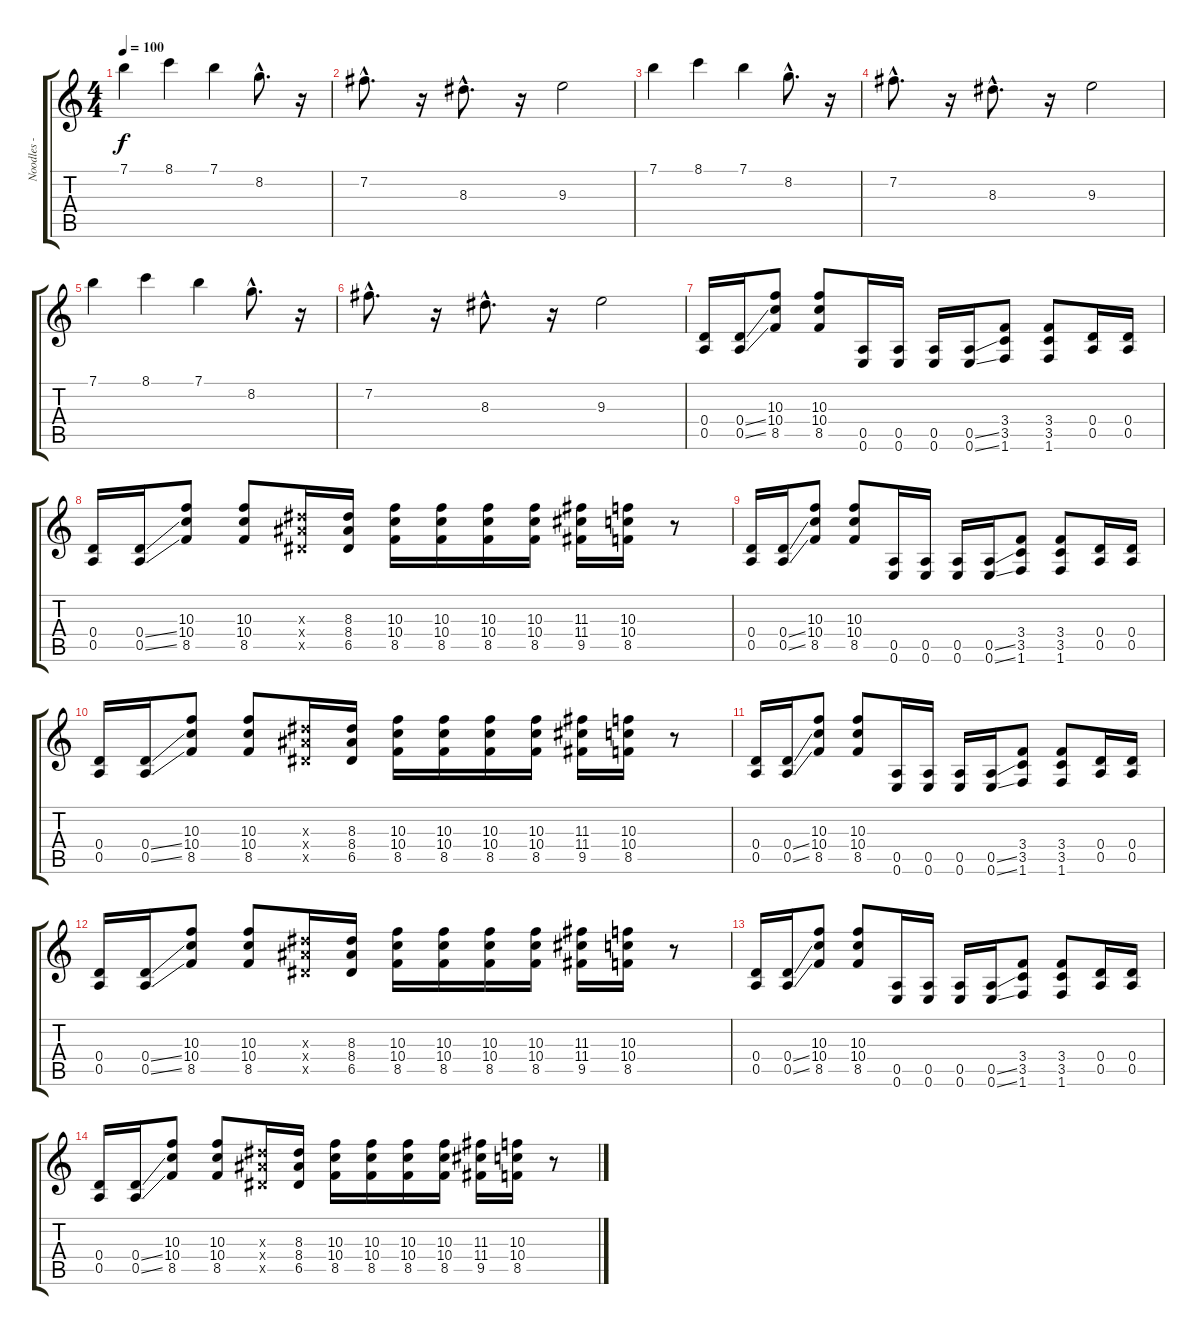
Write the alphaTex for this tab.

\track ("Noodles - Lead Guitar" "Noodles - ") {instrument overdrivenguitar}
\staff {score tabs}
\tuning (E4 B3 G3 D3 A2 E2) {hide}
\ts (4 4)
\tempo 100
\clef g2
\ks c
7.1.4{dy f} 8.1.4 7.1.4 8.2{hac}.8{d} r.16 |
7.2{hac}.8{d} r.16 8.3{hac}.8{d} r.16 9.3.2 |
7.1.4 8.1.4 7.1.4 8.2{hac}.8{d} r.16 |
7.2{hac}.8{d} r.16 8.3{hac}.8{d} r.16 9.3.2 |
7.1.4 8.1.4 7.1.4 8.2{hac}.8{d} r.16 |
7.2{hac}.8{d} r.16 8.3{hac}.8{d} r.16 9.3.2 |
(0.4 0.5).16 (0.4{ss} 0.5{ss}).16 (10.3 10.4 8.5).8 (10.3 10.4 8.5).8 (0.5 0.6).16 (0.5 0.6).16 (0.5 0.6).16 (0.5{ss} 0.6{ss}).16 (3.4 3.5 1.6).8 (3.4 3.5 1.6).8 (0.4 0.5).16 (0.4 0.5).16 |
(0.4 0.5).16 (0.4{ss} 0.5{ss}).16 (10.3 10.4 8.5).8 (10.3 10.4 8.5).8 (8.3{x} 8.4{x} 6.5{x}).16 (8.3 8.4 6.5).16 (10.3 10.4 8.5).16 (10.3 10.4 8.5).16 (10.3 10.4 8.5).16 (10.3 10.4 8.5).16 (11.3 11.4 9.5).16 (10.3 10.4 8.5).16 r.8 |
(0.4 0.5).16 (0.4{ss} 0.5{ss}).16 (10.3 10.4 8.5).8 (10.3 10.4 8.5).8 (0.5 0.6).16 (0.5 0.6).16 (0.5 0.6).16 (0.5{ss} 0.6{ss}).16 (3.4 3.5 1.6).8 (3.4 3.5 1.6).8 (0.4 0.5).16 (0.4 0.5).16 |
(0.4 0.5).16 (0.4{ss} 0.5{ss}).16 (10.3 10.4 8.5).8 (10.3 10.4 8.5).8 (8.3{x} 8.4{x} 6.5{x}).16 (8.3 8.4 6.5).16 (10.3 10.4 8.5).16 (10.3 10.4 8.5).16 (10.3 10.4 8.5).16 (10.3 10.4 8.5).16 (11.3 11.4 9.5).16 (10.3 10.4 8.5).16 r.8 |
(0.4 0.5).16 (0.4{ss} 0.5{ss}).16 (10.3 10.4 8.5).8 (10.3 10.4 8.5).8 (0.5 0.6).16 (0.5 0.6).16 (0.5 0.6).16 (0.5{ss} 0.6{ss}).16 (3.4 3.5 1.6).8 (3.4 3.5 1.6).8 (0.4 0.5).16 (0.4 0.5).16 |
(0.4 0.5).16 (0.4{ss} 0.5{ss}).16 (10.3 10.4 8.5).8 (10.3 10.4 8.5).8 (8.3{x} 8.4{x} 6.5{x}).16 (8.3 8.4 6.5).16 (10.3 10.4 8.5).16 (10.3 10.4 8.5).16 (10.3 10.4 8.5).16 (10.3 10.4 8.5).16 (11.3 11.4 9.5).16 (10.3 10.4 8.5).16 r.8 |
(0.4 0.5).16 (0.4{ss} 0.5{ss}).16 (10.3 10.4 8.5).8 (10.3 10.4 8.5).8 (0.5 0.6).16 (0.5 0.6).16 (0.5 0.6).16 (0.5{ss} 0.6{ss}).16 (3.4 3.5 1.6).8 (3.4 3.5 1.6).8 (0.4 0.5).16 (0.4 0.5).16 |
(0.4 0.5).16 (0.4{ss} 0.5{ss}).16 (10.3 10.4 8.5).8 (10.3 10.4 8.5).8 (8.3{x} 8.4{x} 6.5{x}).16 (8.3 8.4 6.5).16 (10.3 10.4 8.5).16 (10.3 10.4 8.5).16 (10.3 10.4 8.5).16 (10.3 10.4 8.5).16 (11.3 11.4 9.5).16 (10.3 10.4 8.5).16 r.8
